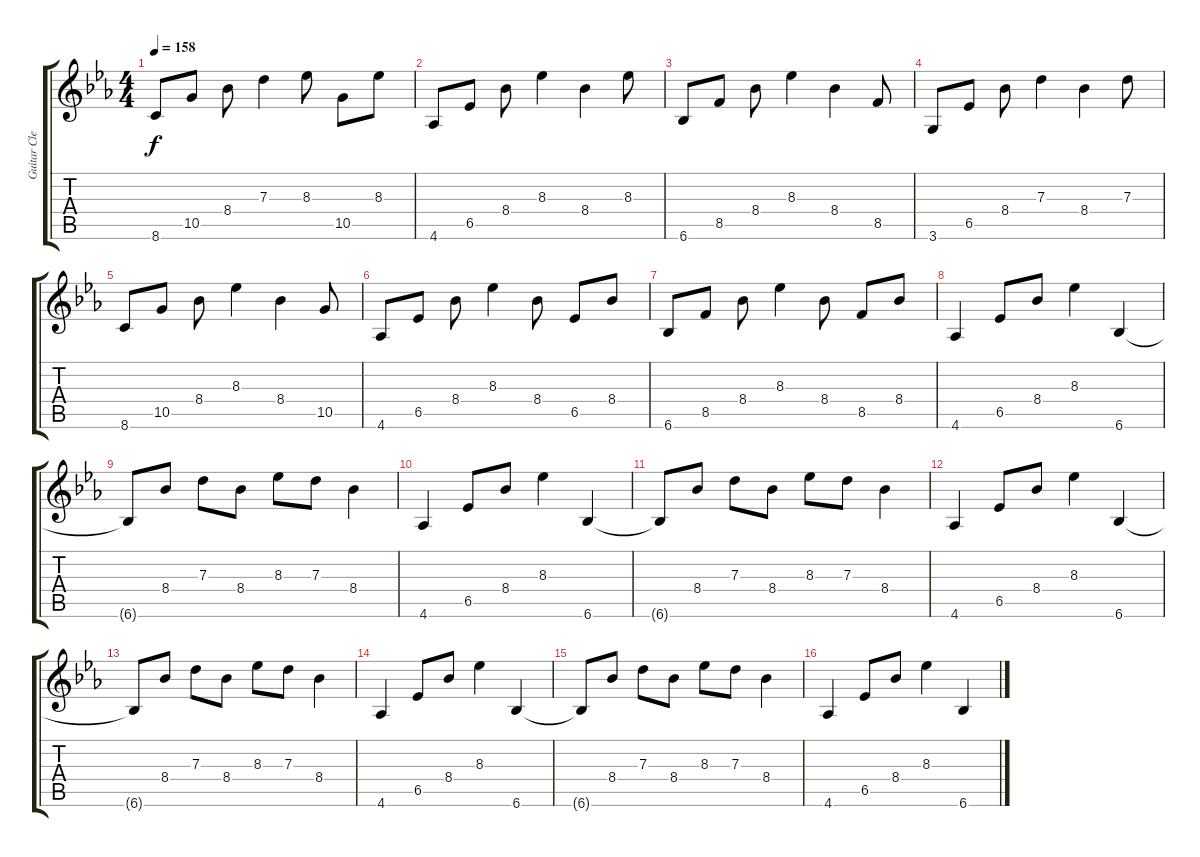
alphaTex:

\track ("Guitar Clean" "Guitar Cle") {instrument electricguitarclean}
\staff {score tabs}
\tuning (E4 B3 G3 D3 A2 E2) {hide}
\ts (4 4)
\tempo 158
\clef g2
\ks eb
8.6.8{dy f} 10.5.8 8.4.8 7.3.4 8.3.8 10.5.8 8.3.8 |
4.6.8 6.5.8 8.4.8 8.3.4 8.4.4 8.3.8 |
6.6.8 8.5.8 8.4.8 8.3.4 8.4.4 8.5.8 |
3.6.8 6.5.8 8.4.8 7.3.4 8.4.4 7.3.8 |
8.6.8 10.5.8 8.4.8 8.3.4 8.4.4 10.5.8 |
4.6.8 6.5.8 8.4.8 8.3.4 8.4.8 6.5.8 8.4.8 |
6.6.8 8.5.8 8.4.8 8.3.4 8.4.8 8.5.8 8.4.8 |
4.6.4 6.5.8 8.4.8 8.3.4 6.6.4 |
6.6{t}.8 8.4.8 7.3.8 8.4.8 8.3.8 7.3.8 8.4.4 |
4.6.4 6.5.8 8.4.8 8.3.4 6.6.4 |
6.6{t}.8 8.4.8 7.3.8 8.4.8 8.3.8 7.3.8 8.4.4 |
4.6.4 6.5.8 8.4.8 8.3.4 6.6.4 |
6.6{t}.8 8.4.8 7.3.8 8.4.8 8.3.8 7.3.8 8.4.4 |
4.6.4 6.5.8 8.4.8 8.3.4 6.6.4 |
6.6{t}.8 8.4.8 7.3.8 8.4.8 8.3.8 7.3.8 8.4.4 |
4.6.4 6.5.8 8.4.8 8.3.4 6.6.4
